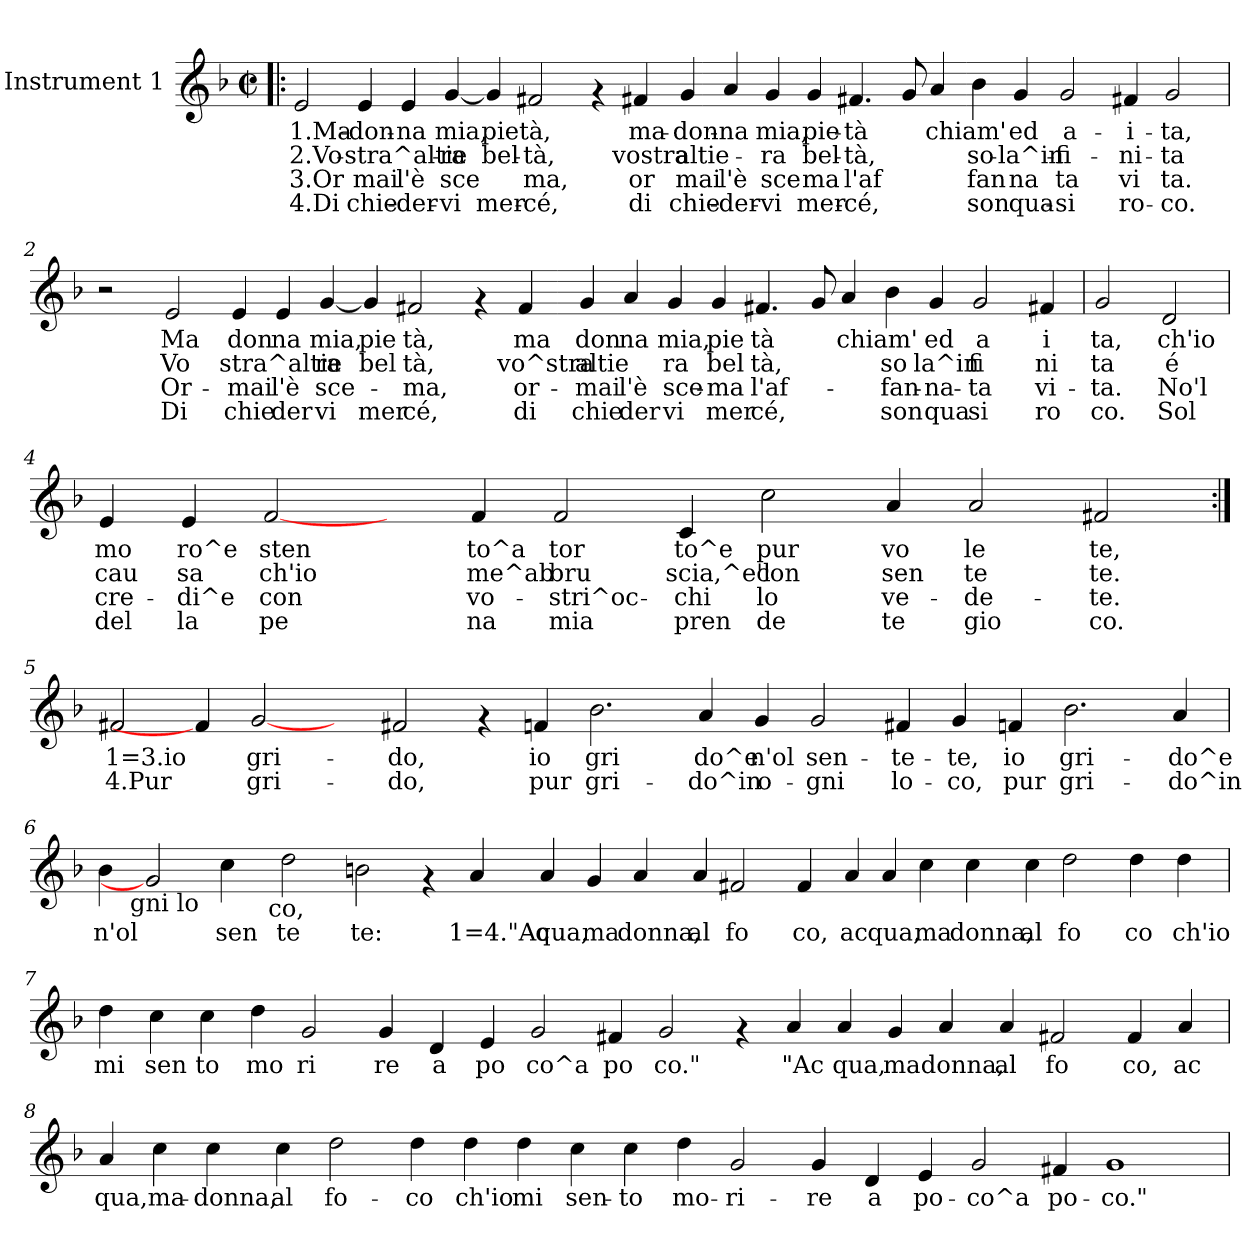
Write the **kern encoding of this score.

**kern	**text	**text	**text	**text
*part1	*part1	*part1	*part1	*part1
*staff1	*staff1	*staff1	*staff1	*staff1
*I"Instrument 1	*	*	*	*
!!LO:PB:g=z
*stria5	*	*	*	*
*clefG2	*	*	*	*
*k[b-]	*	*	*	*
*F:	*	*	*	*
*M2/2	*	*	*	*
*met(c|)	*	*	*	*
=1!|:	=1!|:	=1!|:	=1!|:	=1!|:
!	!LO:LY:b:rj	!LO:LY:b:rj	!LO:LY:b:rj	!LO:LY:b:rj
2e/	1.Ma-	-2.Vo-	-3.Or	4.Di
!	!LO:LY:b:rj	!LO:LY:b:rj	!LO:LY:b:rj	!LO:LY:b:rj
4e/	don-	-stra^altie-	-mai	chie-
!	!LO:LY:b:rj	!LO:LY:b:rj	!LO:LY:b:rj	!LO:LY:b:rj
4e/	-na	.	l'è	der-
!	!LO:LY:b:rj	!LO:LY:b:rj	!LO:LY:b:rj	!LO:LY:b:rj
[<4g/	-mia,	ra	sce	vi
!	!LO:LY:b:rj	!LO:LY:b:rj	!LO:LY:b:rj	!LO:LY:b:rj
4g/]	pietà,	bel-	-	mer-
!	!LO:LY:b:rj	!LO:LY:b:rj	!LO:LY:b:rj	!LO:LY:b:rj
2f#X/	-	tà,	ma,	cé,
4rf	.	.	.	.
!	!LO:LY:b:rj	!LO:LY:b:rj	!LO:LY:b:rj	!LO:LY:b:rj
4f#X/	ma-	-vostra	or	di
!	!LO:LY:b:rj	!LO:LY:b:rj	!LO:LY:b:rj	!LO:LY:b:rj
4g/	don-	-altie-	-mai	chie-
!	!LO:LY:b:rj	!LO:LY:b:rj	!LO:LY:b:rj	!LO:LY:b:rj
4a/	-na	.	l'è	der-
!	!LO:LY:b:rj	!LO:LY:b:rj	!LO:LY:b:rj	!LO:LY:b:rj
4g/	-mia,	ra	sce	vi
!	!LO:LY:b:rj	!LO:LY:b:rj	!LO:LY:b:rj	!LO:LY:b:rj
4g/	pie-	-bel-	-ma	mer-
!	!LO:LY:b:rj	!LO:LY:b:rj	!LO:LY:b:rj	!LO:LY:b:rj
4.f#X/	-tà	tà,	l'af	cé,
!	!LO:LY:b:rj	!LO:LY:b:rj	!LO:LY:b:rj	!LO:LY:b:rj
8g/	.	.	-	-
!	!LO:LY:b:rj	!LO:LY:b:rj	!LO:LY:b:rj	!LO:LY:b:rj
4a/	chiam'	.	-	-
!	!LO:LY:b:rj	!LO:LY:b:rj	!LO:LY:b:rj	!LO:LY:b:rj
4b-\	.	so-	-fan	son
!	!LO:LY:b:rj	!LO:LY:b:rj	!LO:LY:b:rj	!LO:LY:b:rj
4g/	ed	la^in-	-na	qua-
!	!LO:LY:b:rj	!LO:LY:b:rj	!LO:LY:b:rj	!LO:LY:b:rj
2g/	-a-	-fi-	-ta	si
!	!LO:LY:b:rj	!LO:LY:b:rj	!LO:LY:b:rj	!LO:LY:b:rj
4f#X/	i-	-ni-	-vi	ro-
!	!LO:LY:b:rj	!LO:LY:b:rj	!LO:LY:b:rj	!LO:LY:b:rj
2g/	-ta,	ta	ta.	co.
!!LO:LB:g=z
=2	=2	=2	=2	=2
2r	.	.	.	.
!	!LO:LY:b:rj	!LO:LY:b:rj	!LO:LY:b:rj	!LO:LY:b:rj
2e/	Ma	Vo	Or-	-Di
!	!LO:LY:b:rj	!LO:LY:b:rj	!LO:LY:b:rj	!LO:LY:b:rj
4e/	don	stra^altie	mai	chie
!	!LO:LY:b:rj	!LO:LY:b:rj	!LO:LY:b:rj	!LO:LY:b:rj
4e/	na	.	l'è	der
!	!LO:LY:b:rj	!LO:LY:b:rj	!LO:LY:b:rj	!LO:LY:b:rj
[<4g/	mia,	ra	sce-	-vi
!	!LO:LY:b:rj	!LO:LY:b:rj	!LO:LY:b:rj	!LO:LY:b:rj
4g/]	pie	bel	.	mer
!	!LO:LY:b:rj	!LO:LY:b:rj	!LO:LY:b:rj	!LO:LY:b:rj
2f#X/	tà,	tà,	ma,	cé,
4rf	.	.	.	.
!	!LO:LY:b:rj	!LO:LY:b:rj	!LO:LY:b:rj	!LO:LY:b:rj
4f#/	ma	vo^stra	or-	-di
!	!LO:LY:b:rj	!LO:LY:b:rj	!LO:LY:b:rj	!LO:LY:b:rj
4g/	don	altie	mai	chie
!	!LO:LY:b:rj	!LO:LY:b:rj	!LO:LY:b:rj	!LO:LY:b:rj
4a/	na	.	l'è	der
!	!LO:LY:b:rj	!LO:LY:b:rj	!LO:LY:b:rj	!LO:LY:b:rj
4g/	mia,	ra	sce-	-vi
!	!LO:LY:b:rj	!LO:LY:b:rj	!LO:LY:b:rj	!LO:LY:b:rj
4g/	pie	bel	ma	mer
!	!LO:LY:b:rj	!LO:LY:b:rj	!LO:LY:b:rj	!LO:LY:b:rj
4.f#X/	tà	tà,	l'af-	-cé,
!	!LO:LY:b:rj	!LO:LY:b:rj	!LO:LY:b:rj	!LO:LY:b:rj
8g/	.	.	.	-
!	!LO:LY:b:rj	!LO:LY:b:rj	!LO:LY:b:rj	!LO:LY:b:rj
4a/	-chiam'	.	.	-
!	!LO:LY:b:rj	!LO:LY:b:rj	!LO:LY:b:rj	!LO:LY:b:rj
4b-\	-	so	fan-	-son
!	!LO:LY:b:rj	!LO:LY:b:rj	!LO:LY:b:rj	!LO:LY:b:rj
4g/	ed	la^in	na-	-qua
!	!LO:LY:b:rj	!LO:LY:b:rj	!LO:LY:b:rj	!LO:LY:b:rj
2g/	a	fi	ta	si
!	!LO:LY:b:rj	!LO:LY:b:rj	!LO:LY:b:rj	!LO:LY:b:rj
4f#X/	i	ni	vi-	-ro
!!LO:LB:g=z
=3	=3	=3	=3	=3
!	!LO:LY:b:rj	!LO:LY:b:rj	!LO:LY:b:rj	!LO:LY:b:rj
2g/	ta,	ta	ta.	co.
!	!LO:LY:b:rj	!LO:LY:b:rj	!LO:LY:b:rj	!LO:LY:b:rj
2d/	ch'io	é	No'l	Sol
=4	=4	=4	=4	=4
!	!LO:LY:b:rj	!LO:LY:b:rj	!LO:LY:b:rj	!LO:LY:b:rj
4e/	mo	cau	cre-	-del
!	!LO:LY:b:rj	!LO:LY:b:rj	!LO:LY:b:rj	!LO:LY:b:rj
4e/	ro^e	sa	di^e	la
!	!LO:LY:b:rj	!LO:LY:b:rj	!LO:LY:b:rj	!LO:LY:b:rj
[2f/	sten	ch'io	con	pe
4ryy	.	.	.	.
!	!LO:LY:b:rj	!LO:LY:b:rj	!LO:LY:b:rj	!LO:LY:b:rj
4f/	to^a	me^ab	vo-	-na
!	!LO:LY:b:rj	!LO:LY:b:rj	!LO:LY:b:rj	!LO:LY:b:rj
2f/	tor	bru	stri^oc-	-mia
!	!LO:LY:b:rj	!LO:LY:b:rj	!LO:LY:b:rj	!LO:LY:b:rj
4c/	to^e	scia,^e'l	chi	pren
!	!LO:LY:b:rj	!LO:LY:b:rj	!LO:LY:b:rj	!LO:LY:b:rj
2cc\	pur	con	lo	de
!	!LO:LY:b:rj	!LO:LY:b:rj	!LO:LY:b:rj	!LO:LY:b:rj
4a/	vo	sen	ve-	-te
!	!LO:LY:b:rj	!LO:LY:b:rj	!LO:LY:b:rj	!LO:LY:b:rj
2a/	le	te	de-	-gio
!	!LO:LY:b:rj	!LO:LY:b:rj	!LO:LY:b:rj	!LO:LY:b:rj
2f#X/	te,	te.	te.	co.
!!LO:LB:g=z
=5:|!	=5:|!	=5:|!	=5:|!	=5:|!
!	!LO:LY:b:rj	!LO:LY:b:rj	!	!
2f#X/	1=3.io	4.Pur	.	.
4f/]	.	.	.	.
!	!LO:LY:b:rj	!LO:LY:b:rj	!	!
[2g	gri-	-gri-	.	.
4ryy	.	.	.	.
!	!LO:LY:b:rj	!LO:LY:b:rj	!	!
2f#X/	-do,	do,	.	.
4rf	.	.	.	.
!	!LO:LY:b:rj	!LO:LY:b:rj	!	!
4fn/	io	pur	.	.
!	!LO:LY:b:rj	!LO:LY:b:rj	!	!
2.b-\	gri	gri-	.	.
!	!LO:LY:b:rj	!LO:LY:b:rj	!	!
4a/	-do^e	do^in	.	.
!	!LO:LY:b:rj	!LO:LY:b:rj	!	!
4g/	n'ol	o-	.	.
!	!LO:LY:b:rj	!LO:LY:b:rj	!	!
2g/	-sen-	-gni	.	.
!	!LO:LY:b:rj	!LO:LY:b:rj	!	!
4f#X/	te-	-lo-	.	.
!	!LO:LY:b:rj	!LO:LY:b:rj	!	!
4g/	-te,	co,	.	.
!	!LO:LY:b:rj	!LO:LY:b:rj	!	!
4fn/	io	pur	.	.
!	!LO:LY:b:rj	!LO:LY:b:rj	!	!
2.b-\	gri-	-gri-	.	.
!	!LO:LY:b:rj	!LO:LY:b:rj	!	!
4a/	-do^e	do^in	.	.
!!LO:LB:g=z
=6	=6	=6	=6	=6
!	!LO:LY:b:rj	!	!	!
*^	*	*	*	*
*	*^	*	*	*	*
4b-<\	8.ryy	2ryy	n'ol	.	.	.
!	!LO:TX:b:t=gni lo	!	!	!	!	!
.	1ryy	.	.	.	.	.
2g]	.	.	.	.	.	.
.	.	4ryy	.	.	.	.
!	!	!	!LO:LY:b:rj	!	!	!
4cc\	.	8ryy	sen	.	.	.
.	.	16ryy	.	.	.	.
.	.	64ryy	.	.	.	.
!	!	!LO:TX:b:t=co,	!	!	!	!
.	.	1ryy	.	.	.	.
!	!	!	!LO:LY:b:rj	!	!	!
2dd\	.	.	te	.	.	.
.	1ryy	.	.	.	.	.
!	!	!	!LO:LY:b:rj	!	!	!
2bn\	.	.	te:	.	.	.
.	.	1ryy	.	.	.	.
4rf	.	.	.	.	.	.
.	1ryy	.	.	.	.	.
!	!	!	!LO:LY:b:rj	!	!	!
4a/	.	.	1=4."Ac	.	.	.
!	!	!	!LO:LY:b:rj	!	!	!
4a/	.	.	qua,	.	.	.
!	!	!	!LO:LY:b:rj	!	!	!
4g/	.	.	ma	.	.	.
.	.	1ryy	.	.	.	.
!	!	!	!LO:LY:b:rj	!	!	!
4a/	.	.	donna,	.	.	.
.	1ryy	.	.	.	.	.
!	!	!	!LO:LY:b:rj	!	!	!
4a/	.	.	al	.	.	.
!	!	!	!LO:LY:b:rj	!	!	!
2f#X/	.	.	fo	.	.	.
.	.	1ryy	.	.	.	.
!	!	!	!LO:LY:b:rj	!	!	!
4f#/	.	.	co,	.	.	.
.	1ryy	.	.	.	.	.
!	!	!	!LO:LY:b:rj	!	!	!
4a/	.	.	ac	.	.	.
!	!	!	!LO:LY:b:rj	!	!	!
4a/	.	.	qua,	.	.	.
!	!	!	!LO:LY:b:rj	!	!	!
4cc\	.	.	ma	.	.	.
.	.	1ryy	.	.	.	.
!	!	!	!LO:LY:b:rj	!	!	!
4cc\	.	.	donna,	.	.	.
.	1ryy	.	.	.	.	.
!	!	!	!LO:LY:b:rj	!	!	!
4cc\	.	.	al	.	.	.
!	!	!	!LO:LY:b:rj	!	!	!
2dd\	.	.	fo	.	.	.
.	.	2ryy	.	.	.	.
!	!	!	!LO:LY:b:rj	!	!	!
4dd\	.	.	co	.	.	.
.	4ryy	.	.	.	.	.
!	!	!	!LO:LY:b:rj	!	!	!
4dd\	.	.	ch'io	.	.	.
.	16ryy	.	.	.	.	.
.	.	32.ryy	.	.	.	.
!!LO:LB:g=z	!!	!!
=7	=7	=7	=7	=7	=7	=7
!	!	!	!LO:LY:b:rj	!	!	!
*v	*v	*v	*	*	*	*
4dd\	mi	.	.	.
!	!LO:LY:b:rj	!	!	!
4cc\	sen	.	.	.
!	!LO:LY:b:rj	!	!	!
4cc\	to	.	.	.
!	!LO:LY:b:rj	!	!	!
4dd\	mo	.	.	.
!	!LO:LY:b:rj	!	!	!
2g/	ri	.	.	.
!	!LO:LY:b:rj	!	!	!
4g/	re	.	.	.
!	!LO:LY:b:rj	!	!	!
4d/	a	.	.	.
!	!LO:LY:b:rj	!	!	!
4e/	po	.	.	.
!	!LO:LY:b:rj	!	!	!
2g/	co^a	.	.	.
!	!LO:LY:b:rj	!	!	!
4f#X/	po	.	.	.
!	!LO:LY:b:rj	!	!	!
2g/	co."	.	.	.
4rf	.	.	.	.
!	!LO:LY:b:rj	!	!	!
4a/	"Ac	.	.	.
!	!LO:LY:b:rj	!	!	!
4a/	qua,	.	.	.
!	!LO:LY:b:rj	!	!	!
4g/	ma	.	.	.
!	!LO:LY:b:rj	!	!	!
4a/	donna,	.	.	.
!	!LO:LY:b:rj	!	!	!
4a/	al	.	.	.
!	!LO:LY:b:rj	!	!	!
2f#X/	fo	.	.	.
!	!LO:LY:b:rj	!	!	!
4f#/	co,	.	.	.
!	!LO:LY:b:rj	!	!	!
4a/	ac	.	.	.
!!LO:LB:g=z
=8	=8	=8	=8	=8
!	!LO:LY:b:rj	!	!	!
4a/	qua,	.	.	.
!	!LO:LY:b:rj	!	!	!
4cc\	ma-	.	.	.
!	!LO:LY:b:rj	!	!	!
4cc\	-donna,	.	.	.
!	!LO:LY:b:rj	!	!	!
4cc\	al	.	.	.
!	!LO:LY:b:rj	!	!	!
2dd\	fo-	.	.	.
!	!LO:LY:b:rj	!	!	!
4dd\	-co	.	.	.
!	!LO:LY:b:rj	!	!	!
4dd\	ch'io	.	.	.
!	!LO:LY:b:rj	!	!	!
4dd\	mi	.	.	.
!	!LO:LY:b:rj	!	!	!
4cc\	sen-	.	.	.
!	!LO:LY:b:rj	!	!	!
4cc\	-to	.	.	.
!	!LO:LY:b:rj	!	!	!
4dd\	mo-	.	.	.
!	!LO:LY:b:rj	!	!	!
2g/	-ri-	.	.	.
!	!LO:LY:b:rj	!	!	!
4g/	-re	.	.	.
!	!LO:LY:b:rj	!	!	!
4d/	a	.	.	.
!	!LO:LY:b:rj	!	!	!
4e/	po-	.	.	.
!	!LO:LY:b:rj	!	!	!
2g/	-co^a	.	.	.
!	!LO:LY:b:rj	!	!	!
4f#X/	po-	.	.	.
!	!LO:LY:b:rj	!	!	!
1g	-co."	.	.	.
=!	=!	=!	=!	=!
*-	*-	*-	*-	*-
